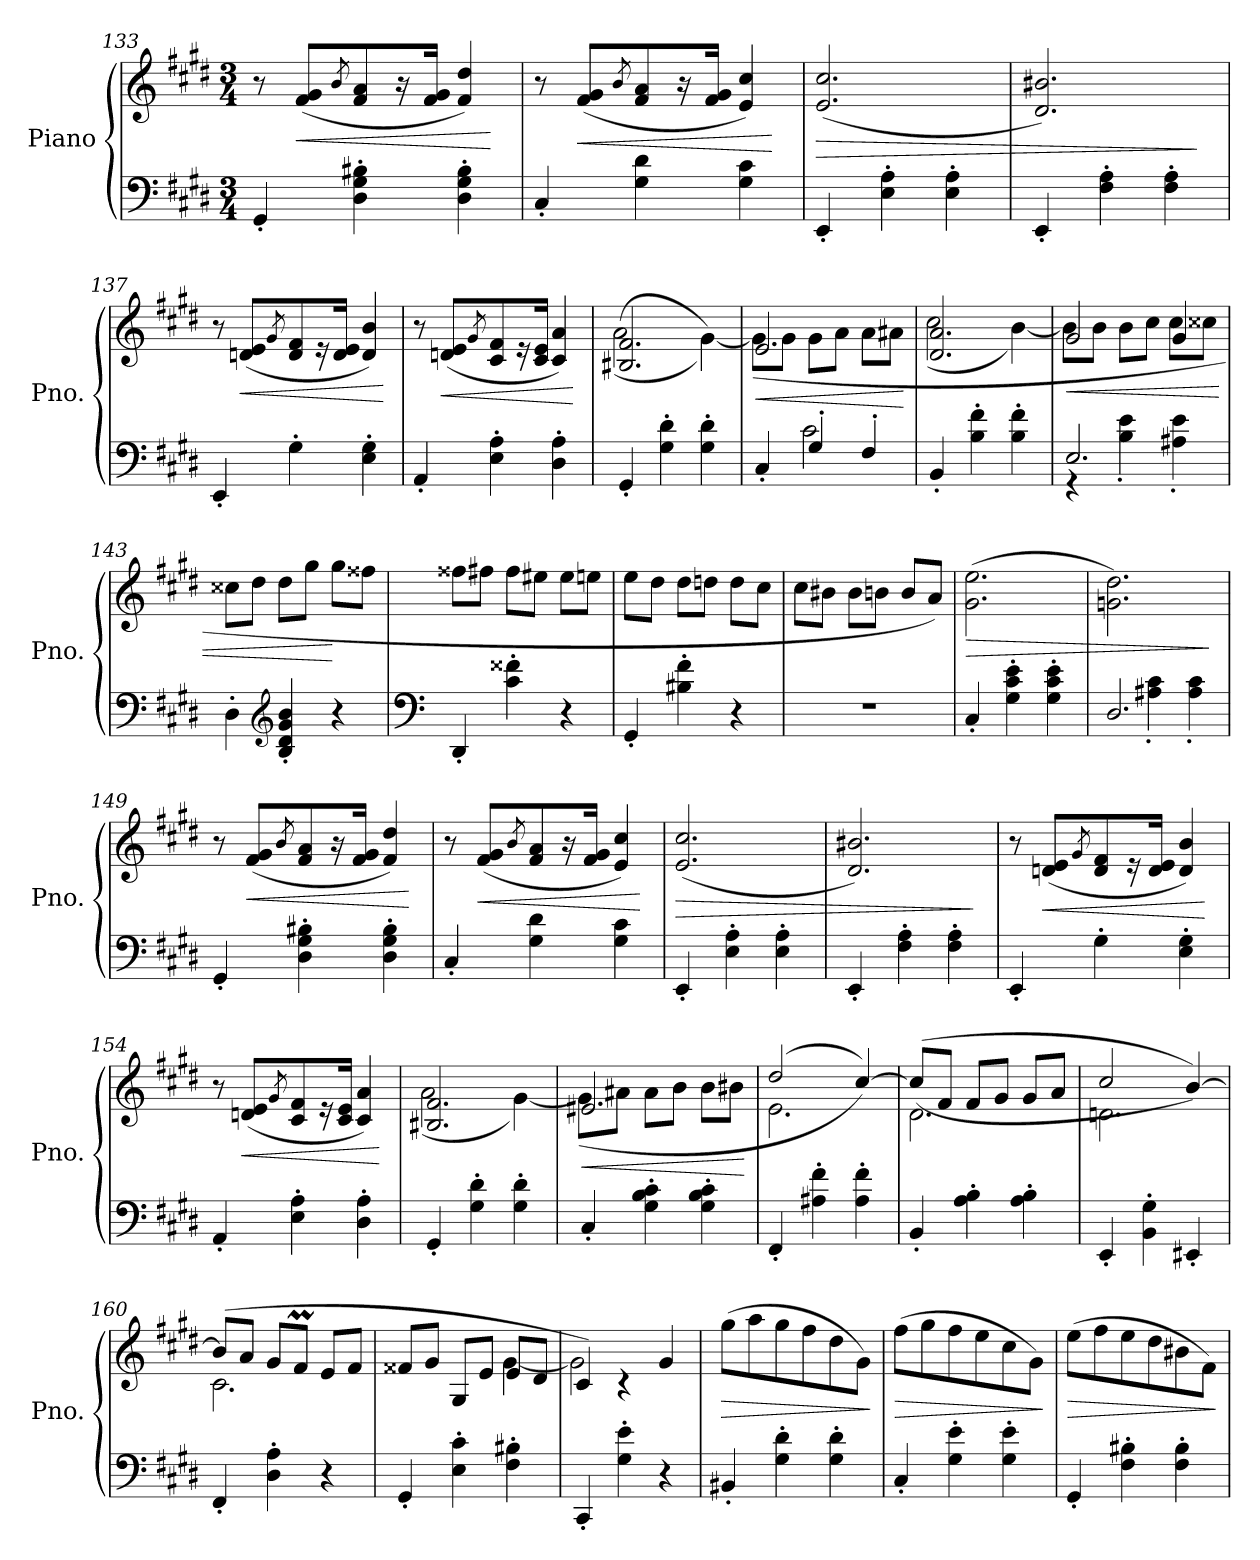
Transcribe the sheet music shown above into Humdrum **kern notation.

**kern	**kern	**dynam
*part1	*part1	*part1
*staff2	*staff1	*staff1/2
*I"Piano	*	*
*I'Pno.	*	*
!!LO:LB:g=z
*clefF4	*clefG2	*
*k[f#c#g#d#]	*k[f#c#g#d#]	*
*M3/4	*M3/4	*
=133	=133	=133
4GG#'/	8r	.
!	!	!LO:HP:b
.	(<8f#/ 8g#/L	<
.	8qb/	.
4D#\' 4G#\' 4B#X\'	8f#/ 8a/	.
.	16r	.
.	16f#/ 16g#/Jk	.
4D#\' 4G#\' 4B#\'	4f#/ 4dd#/)	.
.	.	[
=134	=134	=134
4C#'/	8r	.
!	!	!LO:HP:b
.	(<8f#/ 8g#/L	<
.	8qb/	.
4G#\ 4d#\	8f#/ 8a/	.
.	16r	.
.	16f#/ 16g#/Jk	.
4G#\ 4c#\	4e/ 4cc#/)	.
.	.	[
=135	=135	=135
!	!	!LO:HP:b
4EE'/	(<2.e/ 2.cc#/	>
4E\' 4A\'	.	.
4E\' 4A\'	.	.
=136	=136	=136
4EE'/	2.d#/ 2.b#X/)	.
4F#\' 4A\'	.	.
4F#\' 4A\'	.	.
.	.	]
=137	=137	=137
4EE'/	8r	.
!	!	!LO:HP:b
.	(<8dn/ 8e/L	<
.	8qg#/	.
4G#'\	8d/ 8f#/	.
.	16r	.
.	16d/ 16e/Jk	.
4E\' 4G#\'	4d/ 4b/)	.
.	.	[
=138	=138	=138
4AA'/	8r	.
!	!	!LO:HP:b
.	(<8dn/ 8e/L	<
.	8qg#/	.
4E\' 4A\'	8c#/ 8f#/	.
.	16r	.
.	16c#/ 16e/Jk	.
4D#\' 4A\'	4c#/ 4a/)	.
.	.	[
=139	=139	=139
*	*^	*
4GG#'/	2.B#X/ 2.f#/	(<(<2a\	.
4G#\' 4d#\'	.	.	.
4G#\' 4d#\'	.	[4g#\))	.
!!LO:LB:g=z	!!
=140	=140	=140	=140
*^	*	*	*
!	!	!	!	!LO:HP:b
4C#'/	4ryy	2.e/	(<8g#\L]	<
.	.	.	8g#\J	.
4G#'/	2c#\	.	8g#\L	.
.	.	.	8a\J	.
4F#'/	.	.	8a\L	.
.	.	.	8a#X\J	.
*v	*v	*	*	*
*	*v	*v	*
.	.	[
=141	=141	=141
*	*^	*
4BB'/	2.d#/ 2.a/	(<2cc#\	.
4B\' 4f#\'	.	.	.
4B\' 4f#\'	.	[4b\)	.
=142	=142	=142	=142
*^	*	*	*
!	!	!	!	!LO:HP:b
2.E/	4r	2g#/	8b\L]	<
.	.	.	8b\J	.
.	4B\' 4e\'	.	8b\L	.
.	.	.	8cc#\J	.
.	4A#X\' 4e\'	4g#/	8cc#\L	.
.	.	.	8cc##X\J	.
*v	*v	*	*	*
*	*v	*v	*
=143	=143	=143
4D#'\	8cc##X\L	.
.	8dd#\J	.
*clefG2	*	*
4B/' 4d#/' 4g#/' 4b/'	8dd#\L	.
.	8gg#\J	.
4r	8gg#\L	[
.	8ff##X\J	.
=144	=144	=144
*clefF4	*	*
4DD#'/	8ff##X\L	.
.	8ff#X\J	.
4c#\' 4f##X\'	8ff#\L	.
.	8ee#X\J	.
4r	8ee#\L	.
.	8een\J	.
=145	=145	=145
4GG#'/	8ee\L	.
.	8dd#\J	.
4B#X\' 4f#\'	8dd#\L	.
.	8ddn\J	.
4r	8dd\L	.
.	8cc#\J	.
!!LO:LB:g=z
=146	=146	=146
2.r	8cc#\L	.
.	8b#X\J	.
.	8b#\L	.
.	8bn\J	.
.	8b/L	.
.	8a/J)	.
=147	=147	=147
!	!	!LO:HP:b
4C#'/	(>2.g#\ 2.ee\	>
4G#\' 4c#\' 4e\'	.	.
4G#\' 4c#\' 4e\'	.	.
=148	=148	=148
*^	*	*
2.D#/	4ryy	2.gn\ 2.dd#\)	.
.	4A#X\' 4c#\'	.	.
.	4A#\' 4c#\'	.	.
*v	*v	*	*
.	.	]
=149	=149	=149
4GG#'/	8r	.
!	!	!LO:HP:b
.	(<8f#/ 8g#/L	<
.	8qb/	.
4D#\' 4G#\' 4B#X\'	8f#/ 8a/	.
.	16r	.
.	16f#/ 16g#/Jk	.
4D#\' 4G#\' 4B#\'	4f#/ 4dd#/)	.
.	.	[
=150	=150	=150
4C#'/	8r	.
!	!	!LO:HP:b
.	(<8f#/ 8g#/L	<
.	8qb/	.
4G#\ 4d#\	8f#/ 8a/	.
.	16r	.
.	16f#/ 16g#/Jk	.
4G#\ 4c#\	4e/ 4cc#/)	.
.	.	[
=151	=151	=151
!	!	!LO:HP:b
4EE'/	(<2.e/ 2.cc#/	>
4E\' 4A\'	.	.
4E\' 4A\'	.	.
=152	=152	=152
4EE'/	2.d#/ 2.b#X/)	.
4F#\' 4A\'	.	.
4F#\' 4A\'	.	.
.	.	]
!!LO:LB:g=z
=153	=153	=153
4EE'/	8r	.
!	!	!LO:HP:b
.	(<8dn/ 8e/L	<
.	8qg#/	.
4G#'\	8d/ 8f#/	.
.	16r	.
.	16d/ 16e/Jk	.
4E\' 4G#\'	4d/ 4b/)	.
.	.	[
=154	=154	=154
4AA'/	8r	.
!	!	!LO:HP:b
.	(<8dn/ 8e/L	<
.	8qg#/	.
4E\' 4A\'	8c#/ 8f#/	.
.	16r	.
.	16c#/ 16e/Jk	.
4D#\' 4A\'	4c#/ 4a/)	.
.	.	[
=155	=155	=155
*	*^	*
4GG#'/	2.B#X/ 2.f#/	(<2a\	.
4G#\' 4d#\'	.	.	.
4G#\' 4d#\'	.	[4g#\)	.
=156	=156	=156	=156
!	!	!	!LO:HP:b
4C#'/	2.e#X/	(<8g#\L]	<
.	.	8a#X\J	.
4G#\' 4B\' 4c#\'	.	8a#\L	.
.	.	8b\J	.
4G#\' 4B\' 4c#\'	.	8b\L	.
.	.	8b#X\J	.
*	*v	*v	*
.	.	[
=157	=157	=157
*	*^	*
4FF#'/	(>2dd#/	2.e\	.
4A#X\' 4f#\'	.	.	.
4A#\' 4f#\'	[4cc#/))	.	.
=158	=158	=158	=158
4BB'/	(>(>8cc#/L]	2.d#\	.
.	8f#/J	.	.
4A\' 4B\'	8f#/L	.	.
.	8g#/J	.	.
4A\' 4B\'	8g#/L	.	.
.	8a/J	.	.
!!LO:PB:g=z	!!
=159	=159	=159	=159
4EE'/	2cc#/	2.dn\	.
4BB\' 4G#\'	.	.	.
4EE#X'/	[4b/))	.	.
=160	=160	=160	=160
4FF#'/	(>8b/L]	2.c#\	.
.	8a/J	.	.
4D#\' 4A\'	8g#/L	.	.
.	8f#M/J	.	.
4r	8e/L	.	.
.	8f#/J	.	.
=161	=161	=161	=161
4GG#'/	8f##X/L	2ryy	.
.	8g#/J	.	.
4E\' 4c#\'	8G#/L	.	.
.	8e/J	.	.
4F#\' 4B#X\'	8e/L	[4g#\	.
.	8d#/J	.	.
=162	=162	=162	=162
4CC#'/	4c#/)	2g#\]	.
4G#\' 4e\'	4rc	.	.
4r	4g#/	4ryy	.
*	*v	*v	*
=163	=163	=163
*	*MM180	*
*	*^	*
!	!	!	!LO:HP:b
*	*v	*v	*
4BB#X'/	(>8gg#\L	>
.	8aa\	.
4G#\' 4d#\'	8gg#\	.
.	8ff#\	.
4G#\' 4d#\'	8dd#\	.
.	8g#\J)	.
.	.	]
=164	=164	=164
!	!	!LO:HP:b
4C#'/	(>8ff#\L	>
.	8gg#\	.
4G#\' 4e\'	8ff#\	.
.	8ee\	.
4G#\' 4e\'	8cc#\	.
.	8g#\J)	.
.	.	]
=165	=165	=165
!	!	!LO:HP:b
4GG#'/	(>8ee\L	>
.	8ff#\	.
4F#\' 4B#X\'	8ee\	.
.	8dd#\	.
4F#\' 4B#\'	8b#X\	.
.	8f#\J)	.
.	.	]
=	=	=
*-	*-	*-
